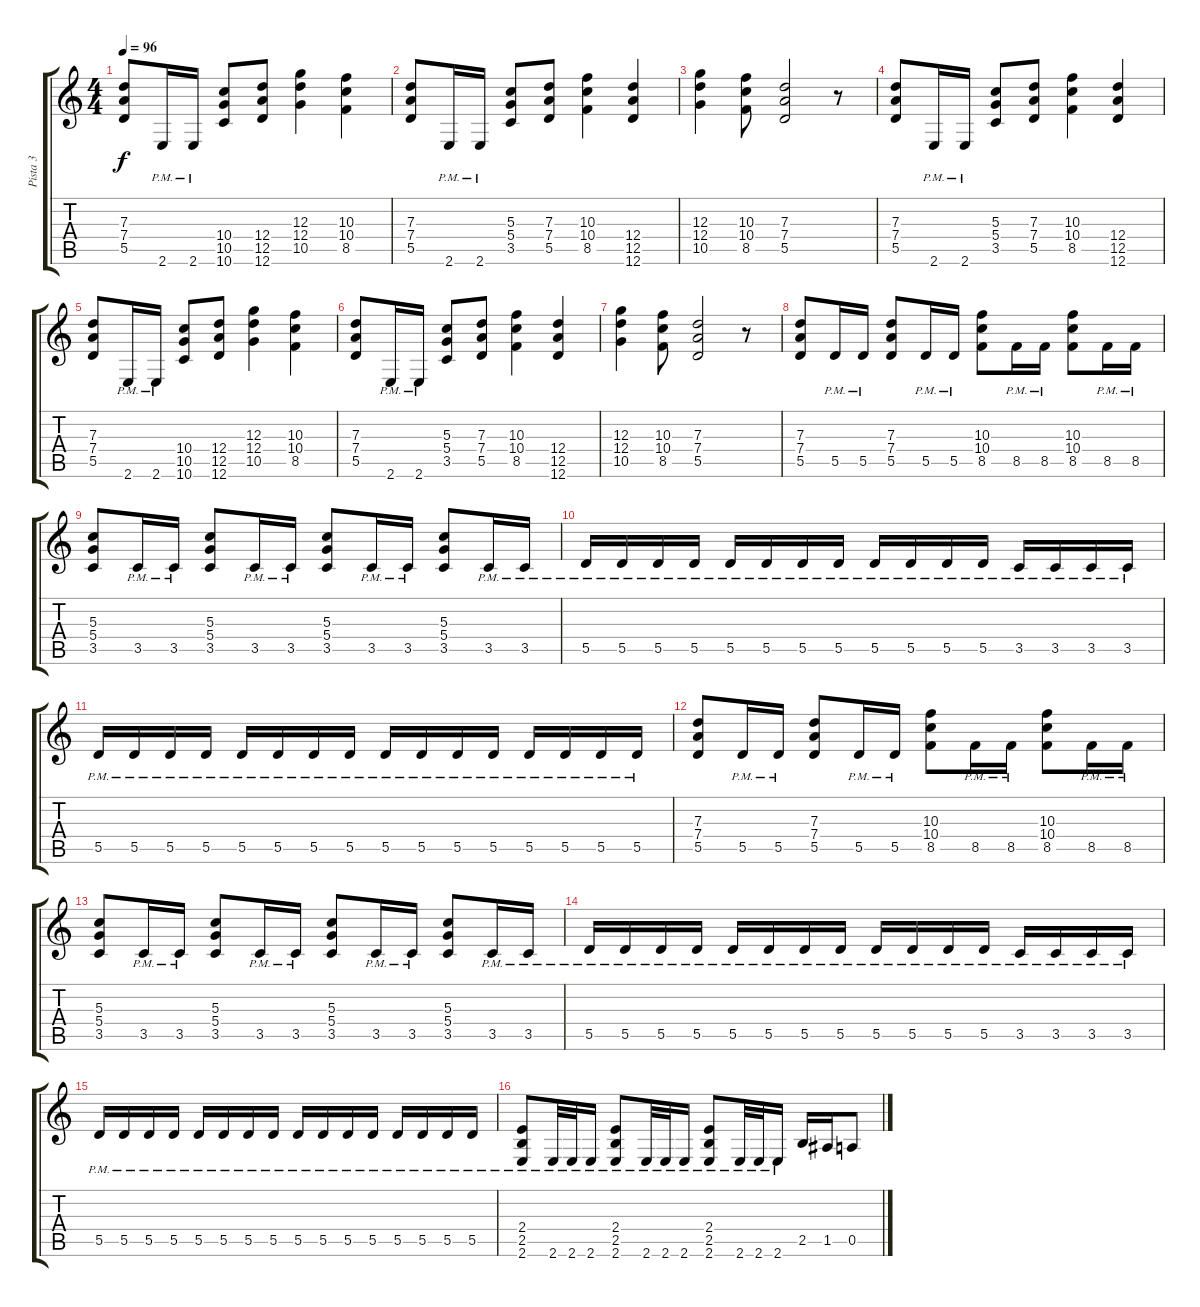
\track ("Pista 3" "Pista 3") {instrument overdrivenguitar}
\staff {score tabs}
\tuning (E4 B3 G3 D3 A2 D2) {hide}
\ts (4 4)
\tempo 96
\clef g2
\ks c
(7.3 7.4 5.5).8{dy f} 2.6{pm}.16 2.6{pm}.16 (10.4 10.5 10.6).8 (12.4 12.5 12.6).8 (12.3 12.4 10.5).4 (10.3 10.4 8.5).4 |
(7.3 7.4 5.5).8 2.6{pm}.16 2.6{pm}.16 (5.3 5.4 3.5).8 (7.3 7.4 5.5).8 (10.3 10.4 8.5).4 (12.4 12.5 12.6).4 |
(12.3 12.4 10.5).4 (10.3 10.4 8.5).8 (7.3 7.4 5.5).2 r.8 |
(7.3 7.4 5.5).8 2.6{pm}.16 2.6{pm}.16 (5.3 5.4 3.5).8 (7.3 7.4 5.5).8 (10.3 10.4 8.5).4 (12.4 12.5 12.6).4 |
(7.3 7.4 5.5).8 2.6{pm}.16 2.6{pm}.16 (10.4 10.5 10.6).8 (12.4 12.5 12.6).8 (12.3 12.4 10.5).4 (10.3 10.4 8.5).4 |
(7.3 7.4 5.5).8 2.6{pm}.16 2.6{pm}.16 (5.3 5.4 3.5).8 (7.3 7.4 5.5).8 (10.3 10.4 8.5).4 (12.4 12.5 12.6).4 |
(12.3 12.4 10.5).4 (10.3 10.4 8.5).8 (7.3 7.4 5.5).2 r.8 |
(7.3 7.4 5.5).8 5.5{pm}.16 5.5{pm}.16 (7.3 7.4 5.5).8 5.5{pm}.16 5.5{pm}.16 (10.3 10.4 8.5).8 8.5{pm}.16 8.5{pm}.16 (10.3 10.4 8.5).8 8.5{pm}.16 8.5{pm}.16 |
(5.3 5.4 3.5).8 3.5{pm}.16 3.5{pm}.16 (5.3 5.4 3.5).8 3.5{pm}.16 3.5{pm}.16 (5.3 5.4 3.5).8 3.5{pm}.16 3.5{pm}.16 (5.3 5.4 3.5).8 3.5{pm}.16 3.5{pm}.16 |
5.5{pm}.16 5.5{pm}.16 5.5{pm}.16 5.5{pm}.16 5.5{pm}.16 5.5{pm}.16 5.5{pm}.16 5.5{pm}.16 5.5{pm}.16 5.5{pm}.16 5.5{pm}.16 5.5{pm}.16 3.5{pm}.16 3.5{pm}.16 3.5{pm}.16 3.5{pm}.16 |
5.5{pm}.16 5.5{pm}.16 5.5{pm}.16 5.5{pm}.16 5.5{pm}.16 5.5{pm}.16 5.5{pm}.16 5.5{pm}.16 5.5{pm}.16 5.5{pm}.16 5.5{pm}.16 5.5{pm}.16 5.5{pm}.16 5.5{pm}.16 5.5{pm}.16 5.5{pm}.16 |
(7.3 7.4 5.5).8 5.5{pm}.16 5.5{pm}.16 (7.3 7.4 5.5).8 5.5{pm}.16 5.5{pm}.16 (10.3 10.4 8.5).8 8.5{pm}.16 8.5{pm}.16 (10.3 10.4 8.5).8 8.5{pm}.16 8.5{pm}.16 |
(5.3 5.4 3.5).8 3.5{pm}.16 3.5{pm}.16 (5.3 5.4 3.5).8 3.5{pm}.16 3.5{pm}.16 (5.3 5.4 3.5).8 3.5{pm}.16 3.5{pm}.16 (5.3 5.4 3.5).8 3.5{pm}.16 3.5{pm}.16 |
5.5{pm}.16 5.5{pm}.16 5.5{pm}.16 5.5{pm}.16 5.5{pm}.16 5.5{pm}.16 5.5{pm}.16 5.5{pm}.16 5.5{pm}.16 5.5{pm}.16 5.5{pm}.16 5.5{pm}.16 3.5{pm}.16 3.5{pm}.16 3.5{pm}.16 3.5{pm}.16 |
5.5{pm}.16 5.5{pm}.16 5.5{pm}.16 5.5{pm}.16 5.5{pm}.16 5.5{pm}.16 5.5{pm}.16 5.5{pm}.16 5.5{pm}.16 5.5{pm}.16 5.5{pm}.16 5.5{pm}.16 5.5{pm}.16 5.5{pm}.16 5.5{pm}.16 5.5{pm}.16 |
(2.4{pm} 2.5{pm} 2.6{pm}).8 2.6{pm}.32 2.6{pm}.32 2.6{pm}.16 (2.4{pm} 2.5{pm} 2.6{pm}).8 2.6{pm}.32 2.6{pm}.32 2.6{pm}.16 (2.4{pm} 2.5{pm} 2.6{pm}).8 2.6{pm}.32 2.6{pm}.32 2.6{pm}.16 2.5.16 1.5.16 0.5.8
